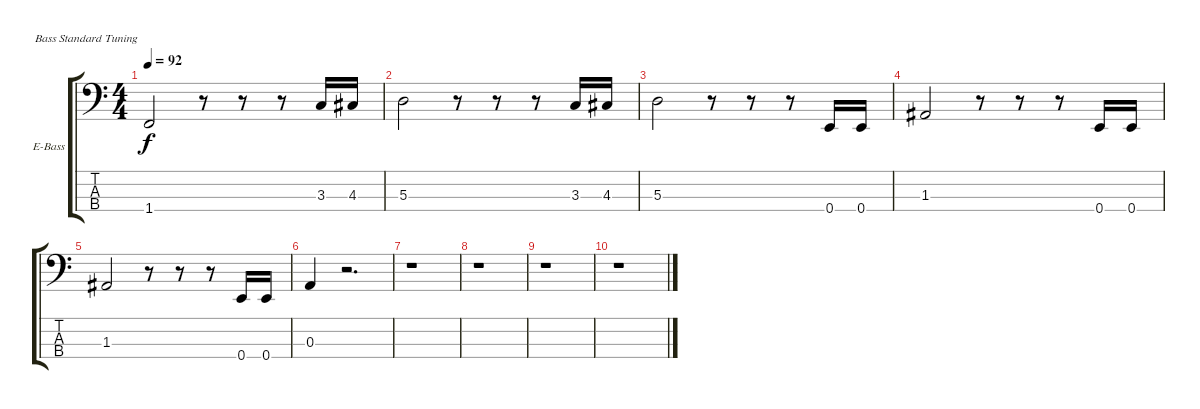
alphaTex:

\defaultSystemsLayout 4
\bracketExtendMode groupsimilarinstruments
\firstSystemTrackNameOrientation horizontal
\otherSystemsTrackNameOrientation horizontal
\track ("Electric Bass" "E-Bass") {instrument electricbassfinger}
\staff {score tabs}
\tuning (G2 D2 A1 E1)
\ts (4 4)
\tempo 92
\clef f4
\scale
0.25
\ks c
1.4.2{dy f} r.8 r.8 r.8 3.3.16 4.3.16 |
\scale
0.25 5.3.2 r.8 r.8 r.8 3.3.16 4.3.16 |
\scale
0.25 5.3.2 r.8 r.8 r.8 0.4.16 0.4.16 |
\scale
0.25 1.3.2 r.8 r.8 r.8 0.4.16 0.4.16 |
1.3.2 r.8 r.8 r.8 0.4.16 0.4.16 |
0.3.4 r.2{d} |
r.1 |
r.1 |
r.1 |
r.1
